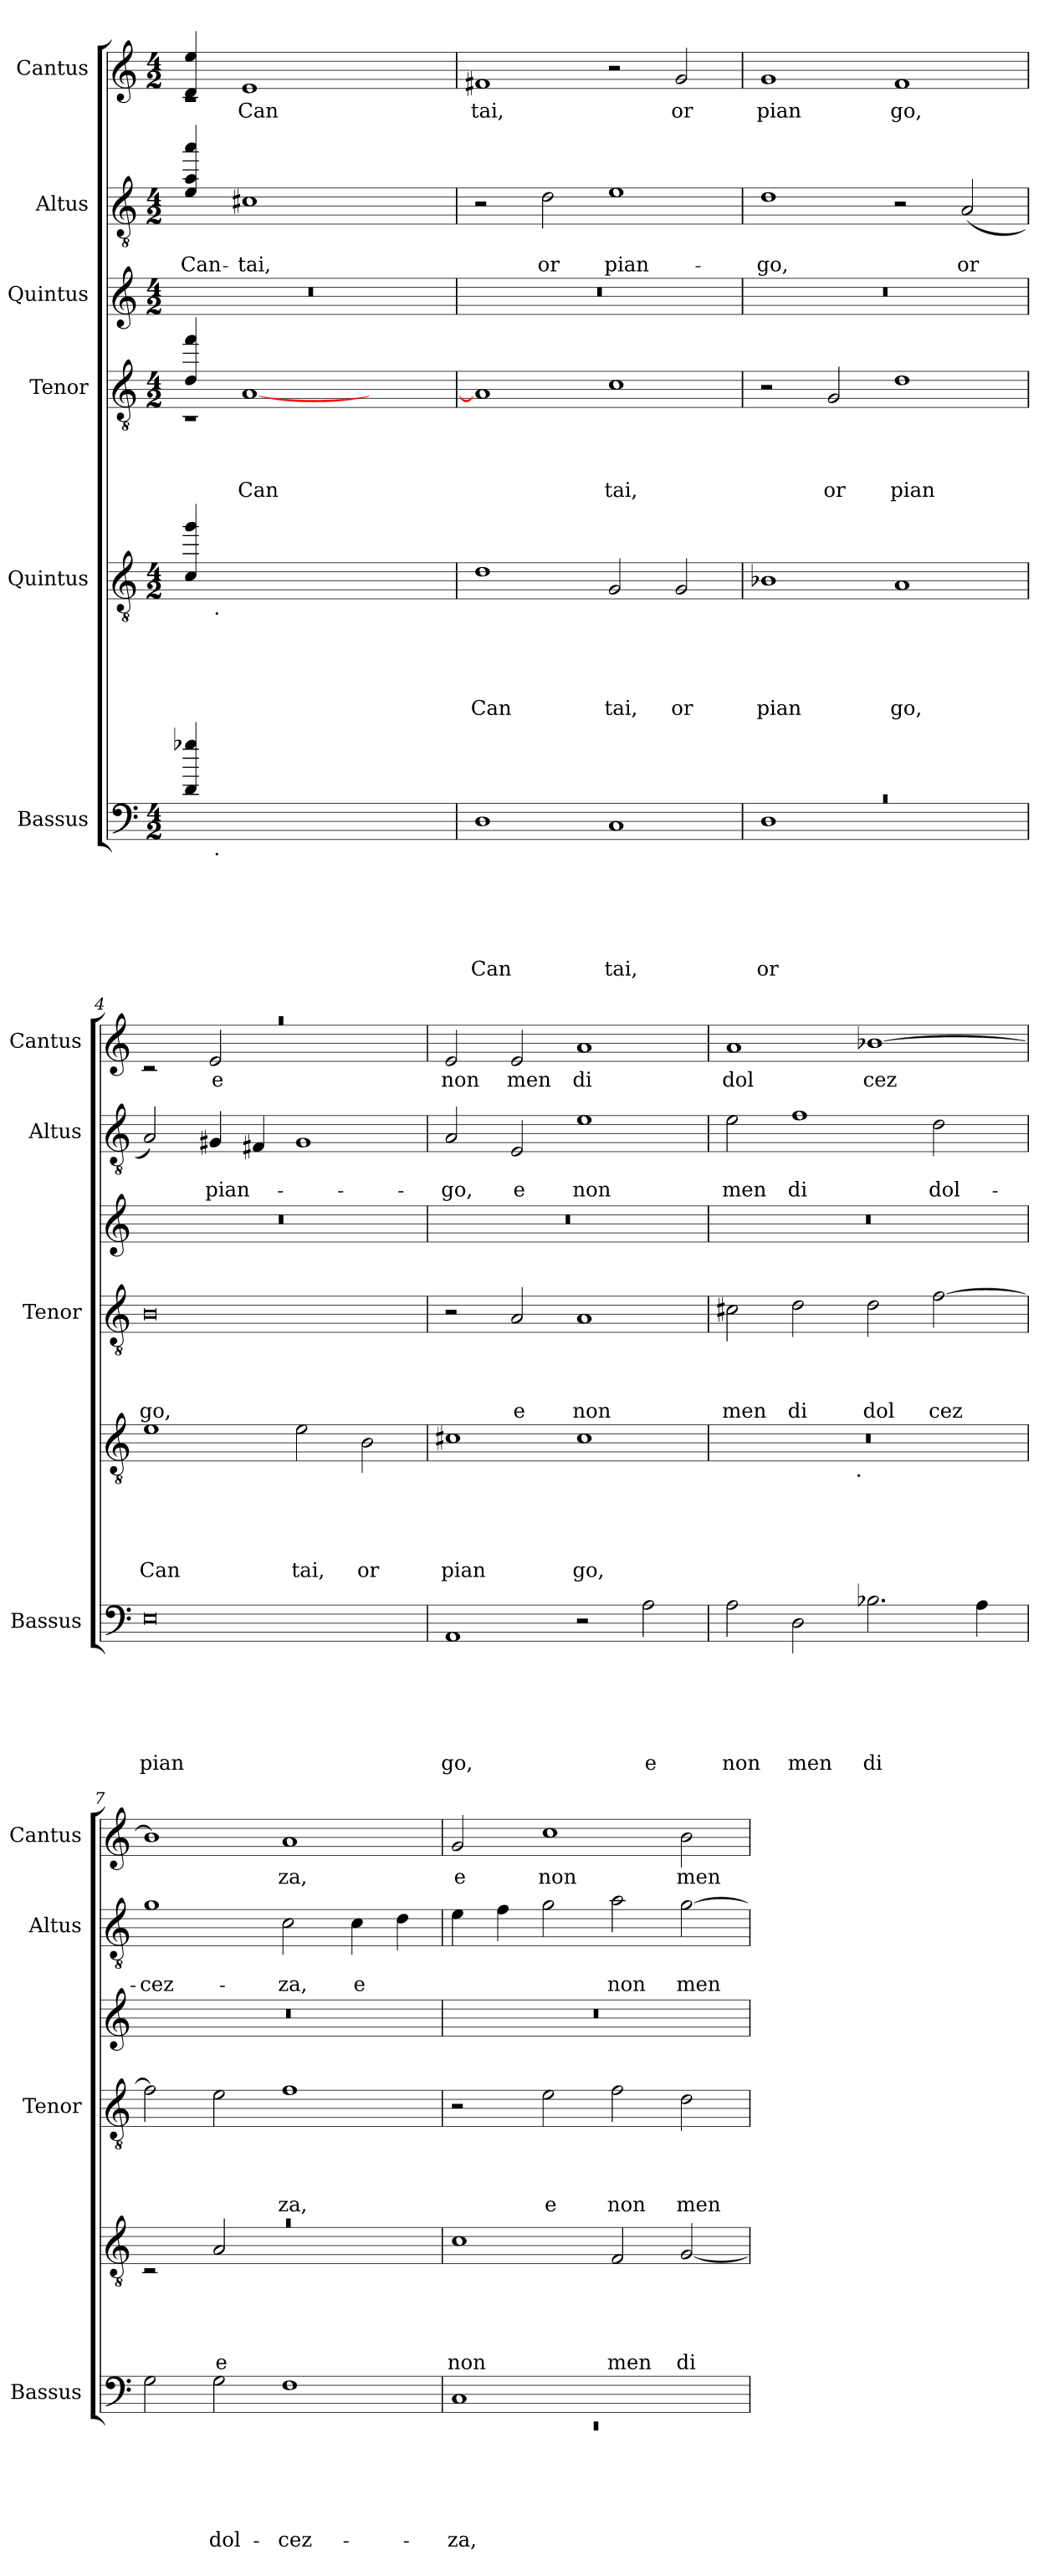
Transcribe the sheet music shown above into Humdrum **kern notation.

**kern	**text	**text	**text	**text	**text	**text	**kern	**text	**text	**text	**text	**text	**kern	**text	**text	**text	**text	**kern	**kern	**text	**text	**kern	**text
*part6	*part6	*part6	*part6	*part6	*part6	*part6	*part5	*part5	*part5	*part5	*part5	*part5	*part4	*part4	*part4	*part4	*part4	*part3	*part2	*part2	*part2	*part1	*part1
*staff6	*staff6	*staff6	*staff6	*staff6	*staff6	*staff6	*staff5	*staff5	*staff5	*staff5	*staff5	*staff5	*staff4	*staff4	*staff4	*staff4	*staff4	*staff3	*staff2	*staff2	*staff2	*staff1	*staff1
*I"Bassus	*	*	*	*	*	*	*I"Quintus	*	*	*	*	*	*I"Tenor	*	*	*	*	*I"Quintus	*I"Altus	*	*	*I"Cantus	*
*I'Bassus	*	*	*	*	*	*	*	*	*	*	*	*	*I'Tenor	*	*	*	*	*	*I'Altus	*	*	*I'Cantus	*
*clefF4	*	*	*	*	*	*	*clefGv2	*	*	*	*	*	*clefGv2	*	*	*	*	*clefG2	*clefGv2	*	*	*clefG2	*
*k[]	*	*	*	*	*	*	*k[]	*	*	*	*	*	*k[]	*	*	*	*	*k[]	*k[]	*	*	*k[]	*
*C:	*	*	*	*	*	*	*C:	*	*	*	*	*	*C:	*	*	*	*	*C:	*C:	*	*	*C:	*
*M4/2	*	*	*	*	*	*	*M4/2	*	*	*	*	*	*M4/2	*	*	*	*	*M4/2	*M4/2	*	*	*M4/2	*
=1	=1	=1	=1	=1	=1	=1	=1	=1	=1	=1	=1	=1	=1	=1	=1	=1	=1	=1	=1	=1	=1	=1	=1
*	*	*	*	*	*	*	*	*	*	*	*	*	*^	*	*	*	*	*	*	*	*	*^	*
!	!	!	!	!	!	!	!	!	!	!	!	!	!	!LO:N:vis=1	!	!	!	!	!	!	!	!LO:LY:b	!	!LO:N:vis=1	!
*^	*	*	*	*	*	*	*^	*	*	*	*	*	*	*	*	*	*	*	*	*	*	*	*	*	*
4d/ 4gg-X/	8ryy	.	.	.	.	.	.	4c/ 4gg/	8ryy	.	.	.	.	.	4d/ 4ff/	4rC	.	.	.	.	0r	4e/ 4a/ 4aa/	.	Can-	4d/ 4ee/	4rc	.
!	!	!	!	!	!	!	!	!	!LO:TX:b:t=.	!	!	!	!	!	!	!	!	!	!	!	!	!	!	!	!	!	!
!	!LO:TX:b:t=.	!	!	!	!	!	!	!	!	!	!	!	!	!	!	!	!	!	!	!	!	!	!	!	!	!	!
.	1...ryy	.	.	.	.	.	.	.	1...ryy	.	.	.	.	.	.	.	.	.	.	.	.	.	.	.	.	.	.
!	!	!	!	!	!	!	!	!	!	!	!	!	!	!	!	!	!	!	!	!LO:LY:b	!	!	!	!LO:LY:b	!	!	!LO:LY:b
1..ryy	.	.	.	.	.	.	.	1..ryy	.	.	.	.	.	.	[<1A	2.ryy	.	.	.	Can	.	1c#X	.	-tai,	1e	2.ryy	Can
.	.	.	.	.	.	.	.	.	.	.	.	.	.	.	.	1ryy	.	.	.	.	.	.	.	.	.	1ryy	.
.	.	.	.	.	.	.	.	.	.	.	.	.	.	.	2.ryy	.	.	.	.	.	.	2.ryy	.	.	2.ryy	.	.
*	*	*	*	*	*	*	*	*	*	*	*	*	*	*	*v	*v	*	*	*	*	*	*	*	*	*v	*v	*
=2	=2	=2	=2	=2	=2	=2	=2	=2	=2	=2	=2	=2	=2	=2	=2	=2	=2	=2	=2	=2	=2	=2	=2	=2	=2
!	!	!	!	!	!	!	!LO:LY:b	!	!	!	!	!	!	!LO:LY:b	!	!	!	!	!	!	!	!	!	!	!LO:LY:b
*v	*v	*	*	*	*	*	*	*	*	*	*	*	*	*	*	*	*	*	*	*	*	*	*	*	*
*	*	*	*	*	*	*	*v	*v	*	*	*	*	*	*	*	*	*	*	*	*	*	*	*	*
1D	.	.	.	.	.	Can	1d	.	.	.	.	Can	1A]	.	.	.	.	0r	2r	.	.	1f#X	tai,
!	!	!	!	!	!	!	!	!	!	!	!	!	!	!	!	!	!	!	!	!	!LO:LY:b	!	!
.	.	.	.	.	.	.	.	.	.	.	.	.	.	.	.	.	.	.	2d\	.	or	.	.
!	!	!	!	!	!	!LO:LY:b	!	!	!	!	!	!LO:LY:b	!	!	!	!	!LO:LY:b	!	!	!	!LO:LY:b	!	!
1C	.	.	.	.	.	tai,	2G/	.	.	.	.	tai,	1c	.	.	.	tai,	.	1e	.	pian-	2r	.
!	!	!	!	!	!	!	!	!	!	!	!	!LO:LY:b	!	!	!	!	!	!	!	!	!	!	!LO:LY:b
.	.	.	.	.	.	.	2G/	.	.	.	.	or	.	.	.	.	.	.	.	.	.	2g/	or
=3	=3	=3	=3	=3	=3	=3	=3	=3	=3	=3	=3	=3	=3	=3	=3	=3	=3	=3	=3	=3	=3	=3	=3
!LO:N:vis=1	!	!	!	!	!	!LO:LY:b	!	!	!	!	!	!LO:LY:b	!	!	!	!	!	!	!	!	!LO:LY:b	!	!LO:LY:b
*^	*	*	*	*	*	*	*	*	*	*	*	*	*	*	*	*	*	*	*	*	*	*	*
0rc	1D	.	.	.	.	.	or	1B-X	.	.	.	.	pian	2r	.	.	.	.	0r	1d	.	-go,	1g	pian
!	!	!	!	!	!	!	!	!	!	!	!	!	!	!	!	!	!	!LO:LY:b	!	!	!	!	!	!
.	.	.	.	.	.	.	.	.	.	.	.	.	.	2G/	.	.	.	or	.	.	.	.	.	.
!	!	!	!	!	!	!	!	!	!	!	!	!	!LO:LY:b	!	!	!	!	!LO:LY:b	!	!	!	!	!	!LO:LY:b
.	1ryy	.	.	.	.	.	.	1A	.	.	.	.	go,	1d	.	.	.	pian	.	2r	.	.	1f	go,
!	!	!	!	!	!	!	!	!	!	!	!	!	!	!	!	!	!	!	!	!	!	!LO:LY:b	!	!
.	.	.	.	.	.	.	.	.	.	.	.	.	.	.	.	.	.	.	.	(<2A/	.	or	.	.
*v	*v	*	*	*	*	*	*	*	*	*	*	*	*	*	*	*	*	*	*	*	*	*	*	*
=4	=4	=4	=4	=4	=4	=4	=4	=4	=4	=4	=4	=4	=4	=4	=4	=4	=4	=4	=4	=4	=4	=4	=4
!	!	!	!	!	!	!LO:LY:b	!	!	!	!	!	!LO:LY:b	!	!	!	!	!LO:LY:b	!	!	!	!	!LO:N:vis=1	!
*	*	*	*	*	*	*	*	*	*	*	*	*	*	*	*	*	*	*	*	*	*	*^	*
0E	.	.	.	.	.	pian	1e	.	.	.	.	Can	0B	.	.	.	go,	0r	2A/)	.	.	0raa	2rc	.
!	!	!	!	!	!	!	!	!	!	!	!	!	!	!	!	!	!	!	!	!	!LO:LY:b	!	!	!LO:LY:b
.	.	.	.	.	.	.	.	.	.	.	.	.	.	.	.	.	.	.	4G#X/	.	pian-	.	2e/	e
.	.	.	.	.	.	.	.	.	.	.	.	.	.	.	.	.	.	.	4F#/	.	.	.	.	.
!	!	!	!	!	!	!	!	!	!	!	!	!LO:LY:b	!	!	!	!	!	!	!	!	!	!	!	!
.	.	.	.	.	.	.	2e\	.	.	.	.	tai,	.	.	.	.	.	.	1G#	.	.	.	1ryy	.
!	!	!	!	!	!	!	!	!	!	!	!	!LO:LY:b	!	!	!	!	!	!	!	!	!	!	!	!
.	.	.	.	.	.	.	2B\	.	.	.	.	or	.	.	.	.	.	.	.	.	.	.	.	.
*	*	*	*	*	*	*	*	*	*	*	*	*	*	*	*	*	*	*	*	*	*	*v	*v	*
=5	=5	=5	=5	=5	=5	=5	=5	=5	=5	=5	=5	=5	=5	=5	=5	=5	=5	=5	=5	=5	=5	=5	=5
!	!	!	!	!	!	!LO:LY:b	!	!	!	!	!	!LO:LY:b	!	!	!	!	!	!	!	!	!LO:LY:b	!	!LO:LY:b
1AA	.	.	.	.	.	go,	1c#X	.	.	.	.	pian	2r	.	.	.	.	0r	2A/	.	-go,	2e/	non
!	!	!	!	!	!	!	!	!	!	!	!	!	!	!	!	!	!LO:LY:b	!	!	!	!LO:LY:b	!	!LO:LY:b
.	.	.	.	.	.	.	.	.	.	.	.	.	2A/	.	.	.	e	.	2E/	.	e	2e/	men
!	!	!	!	!	!	!	!	!	!	!	!	!LO:LY:b	!	!	!	!	!LO:LY:b	!	!	!	!LO:LY:b	!	!LO:LY:b
2r	.	.	.	.	.	.	1c#	.	.	.	.	go,	1A	.	.	.	non	.	1e	.	non	1a	di
!	!	!	!	!	!	!LO:LY:b	!	!	!	!	!	!	!	!	!	!	!	!	!	!	!	!	!
2A\	.	.	.	.	.	e	.	.	.	.	.	.	.	.	.	.	.	.	.	.	.	.	.
=6	=6	=6	=6	=6	=6	=6	=6	=6	=6	=6	=6	=6	=6	=6	=6	=6	=6	=6	=6	=6	=6	=6	=6
!	!	!	!	!	!	!LO:LY:b	!	!	!	!	!	!	!	!	!	!	!LO:LY:b	!	!	!	!LO:LY:b	!	!LO:LY:b
*	*	*	*	*	*	*	*^	*	*	*	*	*	*	*	*	*	*	*	*	*	*	*	*
2A\	.	.	.	.	.	non	0r	2ryy	.	.	.	.	.	2c#X\	.	.	.	men	0r	2e\	.	men	1a	dol
!	!	!	!	!	!	!LO:LY:b	!	!	!	!	!	!	!	!	!	!	!	!LO:LY:b	!	!	!	!LO:LY:b	!	!
2D\	.	.	.	.	.	men	.	4...ryy	.	.	.	.	.	2d\	.	.	.	di	.	1f	.	di	.	.
!	!	!	!	!	!	!	!	!LO:TX:b:t=.	!	!	!	!	!	!	!	!	!	!	!	!	!	!	!	!
.	.	.	.	.	.	.	.	1ryy	.	.	.	.	.	.	.	.	.	.	.	.	.	.	.	.
!	!	!	!	!	!	!LO:LY:b	!	!	!	!	!	!	!	!	!	!	!	!LO:LY:b	!	!	!	!	!	!LO:LY:b
2.B-X\	.	.	.	.	.	di	.	.	.	.	.	.	.	2d\	.	.	.	dol	.	.	.	.	[<1b-X	cez
!	!	!	!	!	!	!	!	!	!	!	!	!	!	!	!	!	!	!LO:LY:b	!	!	!	!LO:LY:b	!	!
.	.	.	.	.	.	.	.	.	.	.	.	.	.	[<2f\	.	.	.	cez	.	2d\	.	dol-	.	.
4A\	.	.	.	.	.	.	.	.	.	.	.	.	.	.	.	.	.	.	.	.	.	.	.	.
.	.	.	.	.	.	.	.	32ryy	.	.	.	.	.	.	.	.	.	.	.	.	.	.	.	.
!!LO:LB:g=z
=7	=7	=7	=7	=7	=7	=7	=7	=7	=7	=7	=7	=7	=7	=7	=7	=7	=7	=7	=7	=7	=7	=7	=7	=7
!	!	!	!	!	!	!	!LO:N:vis=1	!	!	!	!	!	!	!	!	!	!	!	!	!	!	!LO:LY:b	!	!
2G\	.	.	.	.	.	.	0ra	2rC	.	.	.	.	.	2f\]	.	.	.	.	0r	1g	.	-cez-	1b-]	.
!	!	!	!	!	!	!LO:LY:b	!	!	!	!	!	!	!LO:LY:b	!	!	!	!	!	!	!	!	!	!	!
2G\	.	.	.	.	.	dol-	.	2A/	.	.	.	.	e	2e\	.	.	.	.	.	.	.	.	.	.
!	!	!	!	!	!	!LO:LY:b	!	!	!	!	!	!	!	!	!	!	!	!LO:LY:b	!	!	!	!LO:LY:b	!	!LO:LY:b
1F	.	.	.	.	.	-cez-	.	1ryy	.	.	.	.	.	1f	.	.	.	za,	.	2c\	.	-za,	1a	za,
!	!	!	!	!	!	!	!	!	!	!	!	!	!	!	!	!	!	!	!	!	!	!LO:LY:b	!	!
.	.	.	.	.	.	.	.	.	.	.	.	.	.	.	.	.	.	.	.	4c\	.	e	.	.
.	.	.	.	.	.	.	.	.	.	.	.	.	.	.	.	.	.	.	.	4d\	.	.	.	.
*	*	*	*	*	*	*	*v	*v	*	*	*	*	*	*	*	*	*	*	*	*	*	*	*	*
=8	=8	=8	=8	=8	=8	=8	=8	=8	=8	=8	=8	=8	=8	=8	=8	=8	=8	=8	=8	=8	=8	=8	=8
*^	*	*	*	*	*	*	*	*	*	*	*	*	*	*	*	*	*	*	*	*	*	*	*
!	!LO:N:vis=1	!	!	!	!	!	!LO:LY:b	!	!	!	!	!	!LO:LY:b	!	!	!	!	!	!	!	!	!	!	!LO:LY:b
1C	0rEE	.	.	.	.	.	-za,	1c	.	.	.	.	non	2r	.	.	.	.	0r	4e\	.	.	2g/	e
.	.	.	.	.	.	.	.	.	.	.	.	.	.	.	.	.	.	.	.	4f\	.	.	.	.
!	!	!	!	!	!	!	!	!	!	!	!	!	!	!	!	!	!	!LO:LY:b	!	!	!	!	!	!LO:LY:b
.	.	.	.	.	.	.	.	.	.	.	.	.	.	2e\	.	.	.	e	.	2g\	.	.	1cc	non
!	!	!	!	!	!	!	!	!	!	!	!	!	!LO:LY:b	!	!	!	!	!LO:LY:b	!	!	!	!LO:LY:b	!	!
1ryy	.	.	.	.	.	.	.	2F/	.	.	.	.	men	2f\	.	.	.	non	.	2a\	.	non	.	.
!	!	!	!	!	!	!	!	!	!	!	!	!	!LO:LY:b	!	!	!	!	!LO:LY:b	!	!	!	!LO:LY:b	!	!LO:LY:b
.	.	.	.	.	.	.	.	[<2G/	.	.	.	.	di	2d\	.	.	.	men	.	[>2g\	.	men	2b\	men
*v	*v	*	*	*	*	*	*	*	*	*	*	*	*	*	*	*	*	*	*	*	*	*	*	*
=	=	=	=	=	=	=	=	=	=	=	=	=	=	=	=	=	=	=	=	=	=	=	=
*-	*-	*-	*-	*-	*-	*-	*-	*-	*-	*-	*-	*-	*-	*-	*-	*-	*-	*-	*-	*-	*-	*-	*-
